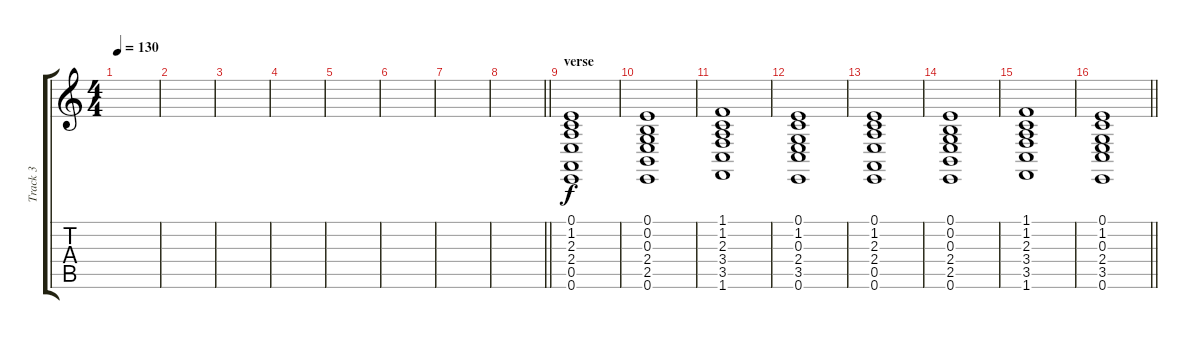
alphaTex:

\track ("Track 3" "Track 3") {instrument stringensemble1}
\staff {score tabs}
\tuning (E4 B3 G3 D3 A2 E2) {hide}
\ts (4 4)
\tempo 130
\clef g2
\ks c
|
|
|
|
|
|
|
\barLineRight lightlight
|
\section ("" "verse")
(0.1 1.2 2.3 2.4 0.5 0.6).1 |
(0.1 0.2 0.3 2.4 2.5 0.6).1 |
(1.1 1.2 2.3 3.4 3.5 1.6).1 |
(0.1 1.2 0.3 2.4 3.5 0.6).1 |
(0.1 1.2 2.3 2.4 0.5 0.6).1 |
(0.1 0.2 0.3 2.4 2.5 0.6).1 |
(1.1 1.2 2.3 3.4 3.5 1.6).1 |
\barLineRight lightlight
(0.1 1.2 0.3 2.4 3.5 0.6).1
